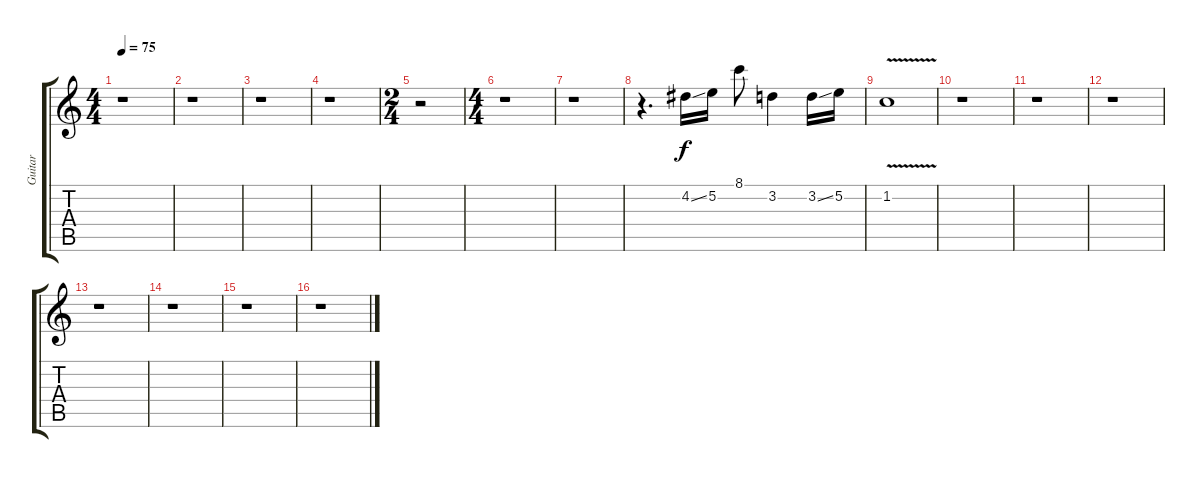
\track ("Guitar" "Guitar") {instrument acousticguitarsteel}
\staff {score tabs}
\tuning (E4 B3 G3 D3 A2 E2) {hide}
\ts (4 4)
\tempo 75
\clef g2
\ks c
r.1{dy f} |
r.1 |
r.1 |
r.1 |
\ts (2 4)
r.2 |
\ts (4 4)
r.1 |
r.1 |
r.4{d} 4.2{ss}.16 5.2.16 8.1.8 3.2.4 3.2{ss}.16 5.2.16 |
1.2{v}.1 |
r.1 |
r.1 |
r.1 |
r.1 |
r.1 |
r.1 |
r.1
